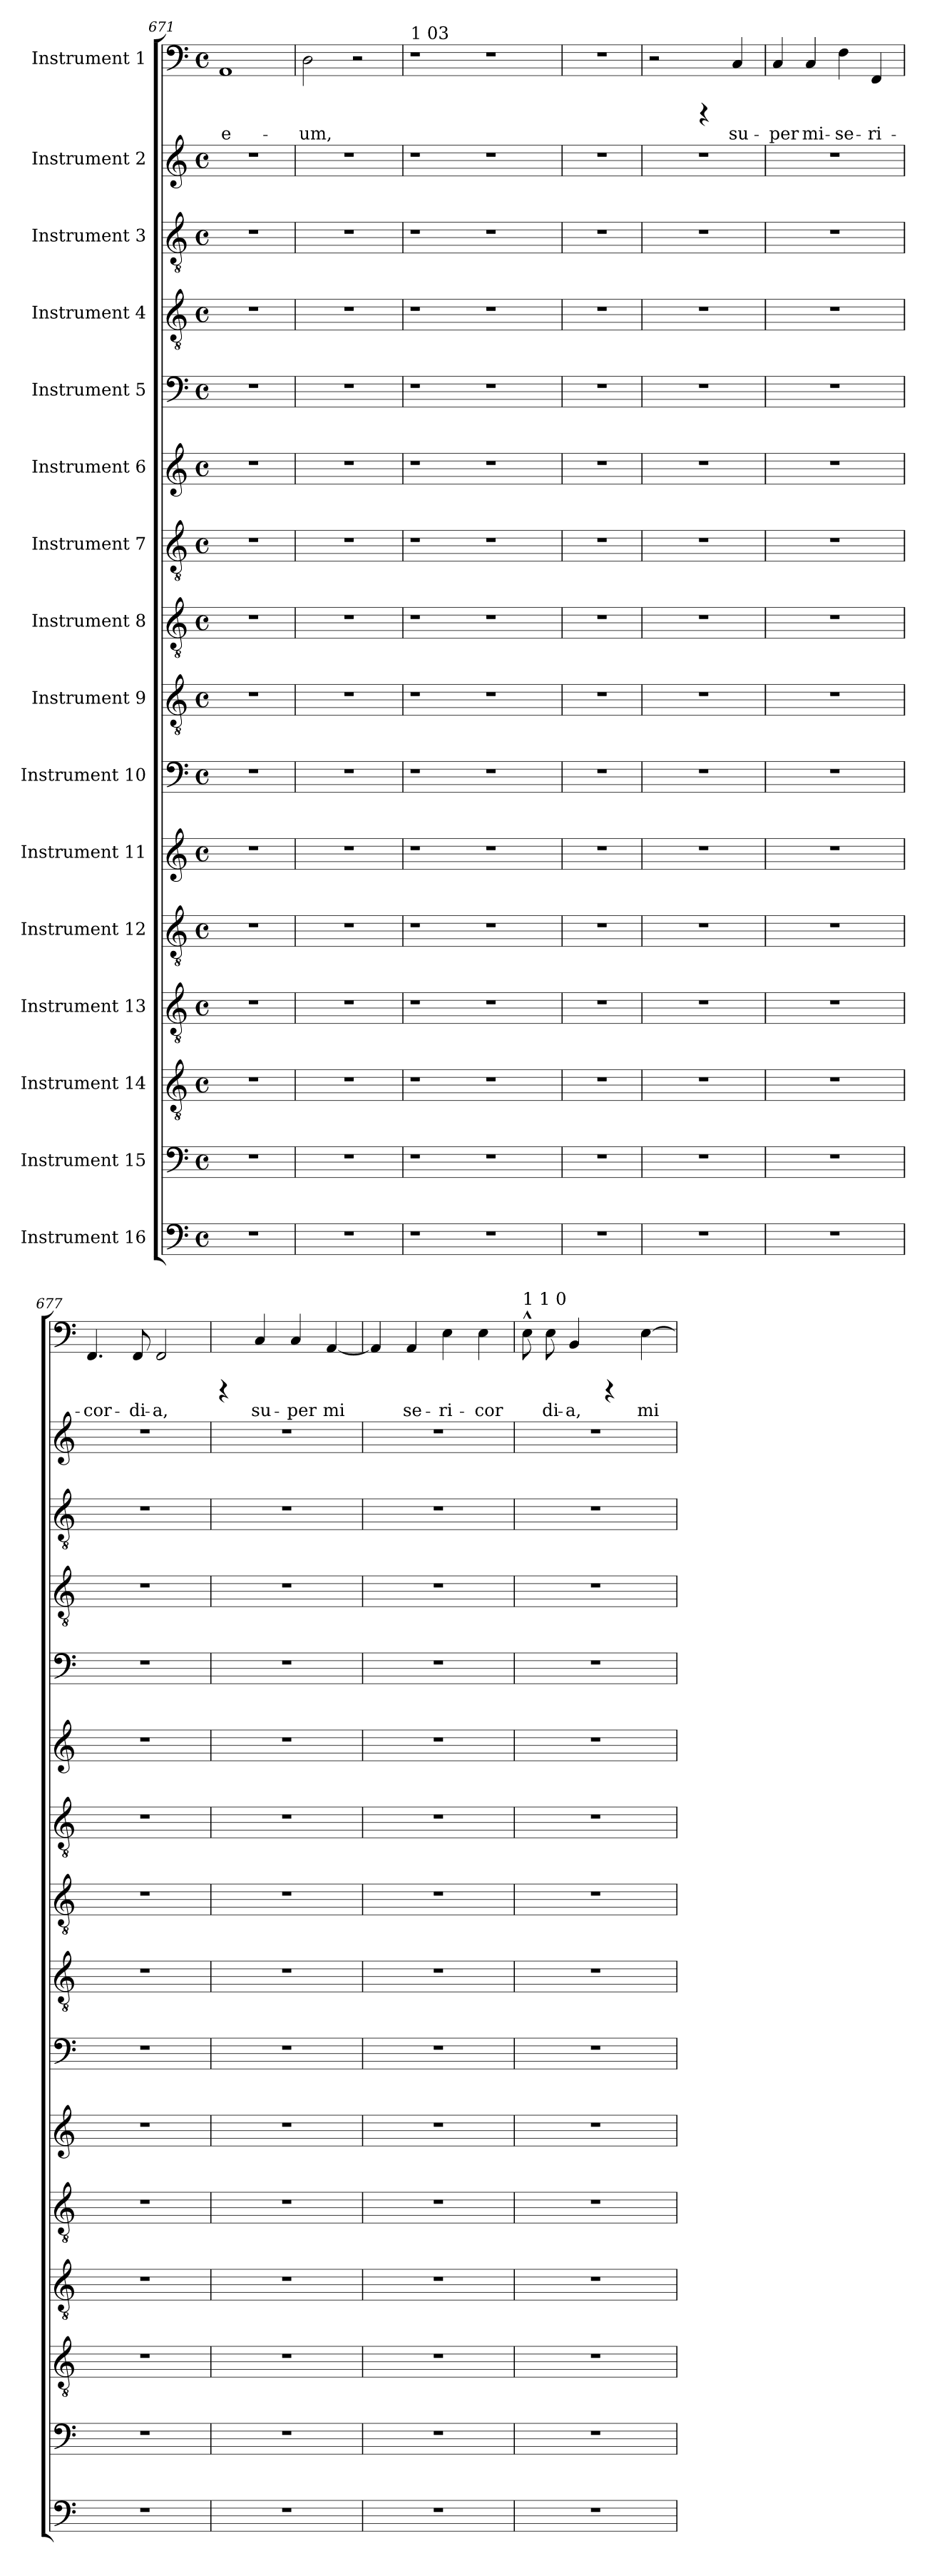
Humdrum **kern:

**kern	**kern	**kern	**kern	**kern	**kern	**kern	**kern	**kern	**kern	**kern	**kern	**kern	**kern	**kern	**kern	**text
*part16	*part15	*part14	*part13	*part12	*part11	*part10	*part9	*part8	*part7	*part6	*part5	*part4	*part3	*part2	*part1	*part1
*staff16	*staff15	*staff14	*staff13	*staff12	*staff11	*staff10	*staff9	*staff8	*staff7	*staff6	*staff5	*staff4	*staff3	*staff2	*staff1	*staff1
*I"Instrument 16	*I"Instrument 15	*I"Instrument 14	*I"Instrument 13	*I"Instrument 12	*I"Instrument 11	*I"Instrument 10	*I"Instrument 9	*I"Instrument 8	*I"Instrument 7	*I"Instrument 6	*I"Instrument 5	*I"Instrument 4	*I"Instrument 3	*I"Instrument 2	*I"Instrument 1	*
*clefF4	*clefF4	*clefGv2	*clefGv2	*clefGv2	*clefG2	*clefF4	*clefGv2	*clefGv2	*clefGv2	*clefG2	*clefF4	*clefGv2	*clefGv2	*clefG2	*clefF4	*
*k[]	*k[]	*k[]	*k[]	*k[]	*k[]	*k[]	*k[]	*k[]	*k[]	*k[]	*k[]	*k[]	*k[]	*k[]	*k[]	*
*C:	*C:	*C:	*C:	*C:	*C:	*C:	*C:	*C:	*C:	*C:	*C:	*C:	*C:	*C:	*C:	*
*M4/4	*M4/4	*M4/4	*M4/4	*M4/4	*M4/4	*M4/4	*M4/4	*M4/4	*M4/4	*M4/4	*M4/4	*M4/4	*M4/4	*M4/4	*M4/4	*
*met(c)	*met(c)	*met(c)	*met(c)	*met(c)	*met(c)	*met(c)	*met(c)	*met(c)	*met(c)	*met(c)	*met(c)	*met(c)	*met(c)	*met(c)	*met(c)	*
=671	=671	=671	=671	=671	=671	=671	=671	=671	=671	=671	=671	=671	=671	=671	=671	=671
!	!	!	!	!	!	!	!	!	!	!	!	!	!	!	!	!LO:LY:b:cj
1r	1r	1r	1r	1r	1r	1r	1r	1r	1r	1r	1r	1r	1r	1r	1AA	e-
=672	=672	=672	=672	=672	=672	=672	=672	=672	=672	=672	=672	=672	=672	=672	=672	=672
!	!	!	!	!	!	!	!	!	!	!	!	!	!	!	!	!LO:LY:b:cj
1r	1r	1r	1r	1r	1r	1r	1r	1r	1r	1r	1r	1r	1r	1r	2D\	-um,
.	.	.	.	.	.	.	.	.	.	.	.	.	.	.	2r	.
!!LO:LB:g=z
=673	=673	=673	=673	=673	=673	=673	=673	=673	=673	=673	=673	=673	=673	=673	=673	=673
!	!	!	!	!	!	!	!	!	!	!	!	!	!	!	!LO:TX:a:t=1 03	!
1r	1r	1r	1r	1r	1r	1r	1r	1r	1r	1r	1r	1r	1r	1r	1r	.
1r	1r	1r	1r	1r	1r	1r	1r	1r	1r	1r	1r	1r	1r	1r	1r	.
=674	=674	=674	=674	=674	=674	=674	=674	=674	=674	=674	=674	=674	=674	=674	=674	=674
1r	1r	1r	1r	1r	1r	1r	1r	1r	1r	1r	1r	1r	1r	1r	1r	.
=675	=675	=675	=675	=675	=675	=675	=675	=675	=675	=675	=675	=675	=675	=675	=675	=675
1r	1r	1r	1r	1r	1r	1r	1r	1r	1r	1r	1r	1r	1r	1r	2r	.
.	.	.	.	.	.	.	.	.	.	.	.	.	.	.	4rCCC	.
!	!	!	!	!	!	!	!	!	!	!	!	!	!	!	!	!LO:LY:b:cj
.	.	.	.	.	.	.	.	.	.	.	.	.	.	.	4C/	su-
=676	=676	=676	=676	=676	=676	=676	=676	=676	=676	=676	=676	=676	=676	=676	=676	=676
!	!	!	!	!	!	!	!	!	!	!	!	!	!	!	!	!LO:LY:b:cj
1r	1r	1r	1r	1r	1r	1r	1r	1r	1r	1r	1r	1r	1r	1r	4C/	-per
!	!	!	!	!	!	!	!	!	!	!	!	!	!	!	!	!LO:LY:b:cj
.	.	.	.	.	.	.	.	.	.	.	.	.	.	.	4C/	mi-
!	!	!	!	!	!	!	!	!	!	!	!	!	!	!	!	!LO:LY:b:cj
.	.	.	.	.	.	.	.	.	.	.	.	.	.	.	4F\	-se-
!	!	!	!	!	!	!	!	!	!	!	!	!	!	!	!	!LO:LY:b:cj
.	.	.	.	.	.	.	.	.	.	.	.	.	.	.	4FF/	-ri-
=677	=677	=677	=677	=677	=677	=677	=677	=677	=677	=677	=677	=677	=677	=677	=677	=677
!	!	!	!	!	!	!	!	!	!	!	!	!	!	!	!	!LO:LY:b:cj
1r	1r	1r	1r	1r	1r	1r	1r	1r	1r	1r	1r	1r	1r	1r	4.FF/	-cor-
!	!	!	!	!	!	!	!	!	!	!	!	!	!	!	!	!LO:LY:b:cj
.	.	.	.	.	.	.	.	.	.	.	.	.	.	.	8FF/	-di-
!	!	!	!	!	!	!	!	!	!	!	!	!	!	!	!	!LO:LY:b:cj
.	.	.	.	.	.	.	.	.	.	.	.	.	.	.	2FF/	-a,
=678	=678	=678	=678	=678	=678	=678	=678	=678	=678	=678	=678	=678	=678	=678	=678	=678
1r	1r	1r	1r	1r	1r	1r	1r	1r	1r	1r	1r	1r	1r	1r	4rCCC	.
!	!	!	!	!	!	!	!	!	!	!	!	!	!	!	!	!LO:LY:b:cj
.	.	.	.	.	.	.	.	.	.	.	.	.	.	.	4C/	su-
!	!	!	!	!	!	!	!	!	!	!	!	!	!	!	!	!LO:LY:b:cj
.	.	.	.	.	.	.	.	.	.	.	.	.	.	.	4C/	-per
!	!	!	!	!	!	!	!	!	!	!	!	!	!	!	!	!LO:LY:b:cj
.	.	.	.	.	.	.	.	.	.	.	.	.	.	.	[<4AA/	mi-
=679	=679	=679	=679	=679	=679	=679	=679	=679	=679	=679	=679	=679	=679	=679	=679	=679
!	!	!	!	!	!	!	!	!	!	!	!	!	!	!	!	!LO:LY:b:cj
1r	1r	1r	1r	1r	1r	1r	1r	1r	1r	1r	1r	1r	1r	1r	4AA/]	--
!	!	!	!	!	!	!	!	!	!	!	!	!	!	!	!	!LO:LY:b:cj
.	.	.	.	.	.	.	.	.	.	.	.	.	.	.	4AA/	-se-
!	!	!	!	!	!	!	!	!	!	!	!	!	!	!	!	!LO:LY:b:cj
.	.	.	.	.	.	.	.	.	.	.	.	.	.	.	4E\	-ri-
!	!	!	!	!	!	!	!	!	!	!	!	!	!	!	!	!LO:LY:b:cj
.	.	.	.	.	.	.	.	.	.	.	.	.	.	.	4E\	-cor-
!!LO:PB:g=z
=680	=680	=680	=680	=680	=680	=680	=680	=680	=680	=680	=680	=680	=680	=680	=680	=680
!	!	!	!	!	!	!	!	!	!	!	!	!	!	!	!LO:TX:a:t=1 1 0	!
!	!	!	!	!	!	!	!	!	!	!	!	!	!	!	!	!LO:LY:b:cj
1r	1r	1r	1r	1r	1r	1r	1r	1r	1r	1r	1r	1r	1r	1r	8E^^>\	--
!	!	!	!	!	!	!	!	!	!	!	!	!	!	!	!	!LO:LY:b:cj
.	.	.	.	.	.	.	.	.	.	.	.	.	.	.	8E\	-di-
!	!	!	!	!	!	!	!	!	!	!	!	!	!	!	!	!LO:LY:b:cj
.	.	.	.	.	.	.	.	.	.	.	.	.	.	.	4BB/	-a,
.	.	.	.	.	.	.	.	.	.	.	.	.	.	.	4rCCC	.
!	!	!	!	!	!	!	!	!	!	!	!	!	!	!	!	!LO:LY:b:cj
.	.	.	.	.	.	.	.	.	.	.	.	.	.	.	[>4E\	mi-
=	=	=	=	=	=	=	=	=	=	=	=	=	=	=	=	=
*-	*-	*-	*-	*-	*-	*-	*-	*-	*-	*-	*-	*-	*-	*-	*-	*-
